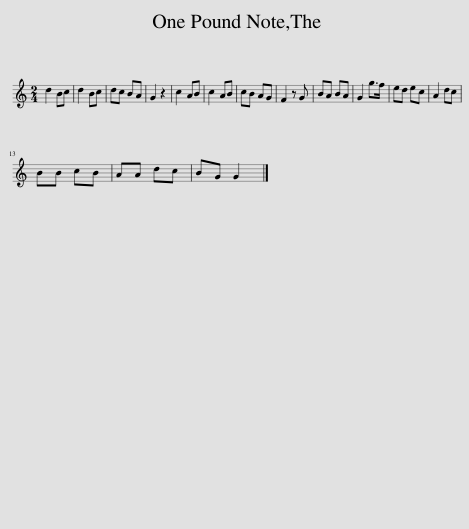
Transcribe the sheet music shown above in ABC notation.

X:1
L:1/8
M:2/4
I:linebreak $
K:C
V:1 treble
V:1
 d2 Bc | d2 Bc | dc BA | G2 z2 | c2 AB | %5
 c2 AB | cB AG | F2 z G | BA BA | G2 g>f | %10
 ed ec | A2 dc |$ BB cB | AA dc | BG G2 |] %15
